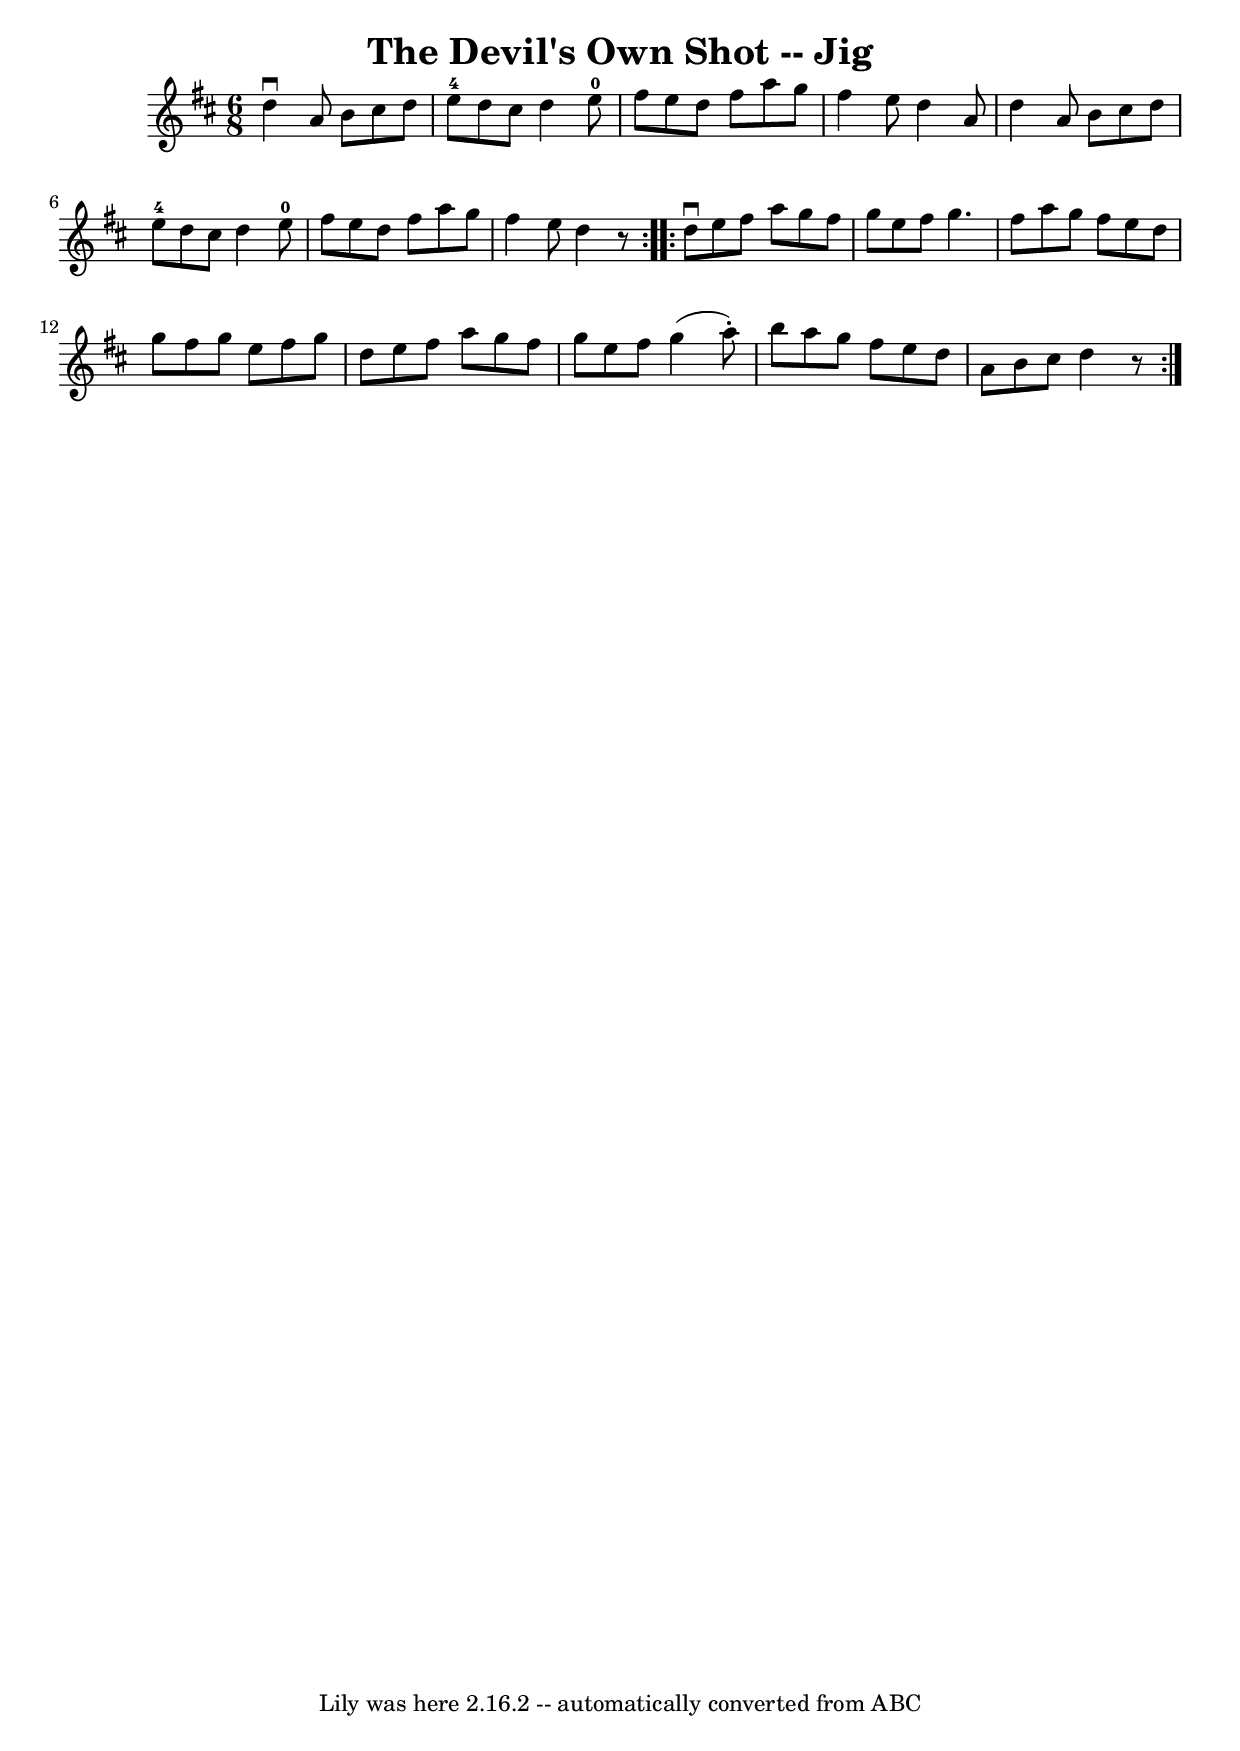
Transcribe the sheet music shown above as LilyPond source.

\version "2.16.2"
\include "Mammoth.ily"
\header {
	%% book = "Ryan's Mammoth Collection"
	crossRefNumber = "1"
	footnotes = ""
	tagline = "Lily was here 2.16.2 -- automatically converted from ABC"
	title = "The Devil's Own Shot -- Jig"
}
voicedefault =  {


\repeat volta 2 {
\time 6/8 
\key d \major d''4^\downbow a'8 b'8 cis''8 d''8  
|
 e''8-4 d''8 cis''8 d''4 e''8-0 |
 fis''8    
e''8 d''8 fis''8 a''8 g''8  |
 fis''4 e''8 d''4    
a'8  |
 d''4 a'8 b'8 cis''8 d''8  |
 e''8-4   
d''8 cis''8 d''4 e''8-0 |
 fis''8 e''8 d''8 fis''8 
 a''8 g''8  |
 fis''4 e''8 d''4    r8 } \repeat volta 2 {    
 d''8^\downbow e''8 fis''8 a''8 g''8 fis''8  |
 g''8    
e''8 fis''8 g''4.    |
 fis''8 a''8 g''8 fis''8 e''8  
 d''8  |
 g''8 fis''8 g''8 e''8 fis''8 g''8  |
   
 d''8 e''8 fis''8 a''8 g''8 fis''8  |
 g''8 e''8    
fis''8 g''4 (a''8 -.) |
 b''8 a''8 g''8 fis''8 e''8 
 d''8  |
 a'8 b'8 cis''8 d''4    r8 }   
}

\score{
    <<

	\context Staff="default"
	{
	    \voicedefault 
	}

    >>
	\layout {
	}
	\midi {}
}
